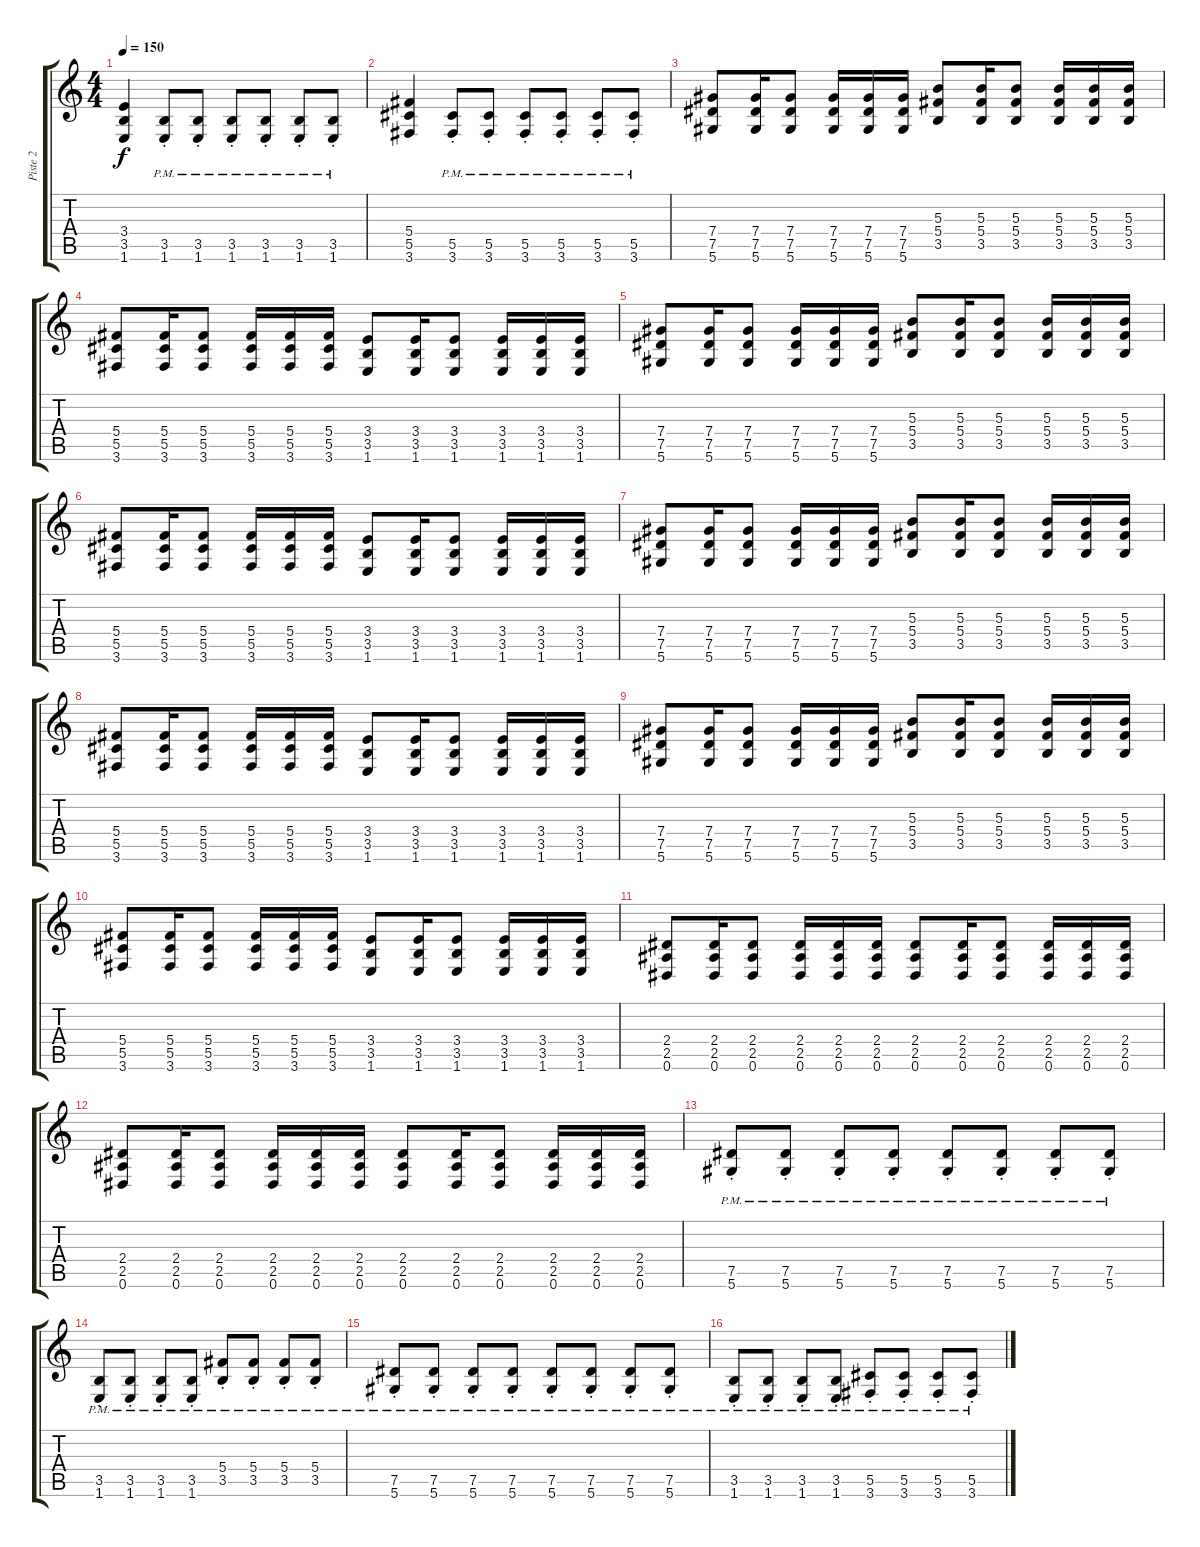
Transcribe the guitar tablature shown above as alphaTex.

\track ("Piste 2" "Piste 2") {instrument distortionguitar}
\staff {score tabs}
\tuning (Eb4 Bb3 Gb3 Db3 Ab2 Eb2) {hide}
\ts (4 4)
\tempo 150
\clef g2
\ks c
(3.4 3.5 1.6).4{dy f} (3.5{pm st} 1.6{pm st}).8 (3.5{pm st} 1.6{pm st}).8 (3.5{pm st} 1.6{pm st}).8 (3.5{pm st} 1.6{pm st}).8 (3.5{pm st} 1.6{pm st}).8 (3.5{pm st} 1.6{pm st}).8 |
(5.4 5.5 3.6).4 (5.5{pm st} 3.6{pm st}).8 (5.5{pm st} 3.6{pm st}).8 (5.5{pm st} 3.6{pm st}).8 (5.5{pm st} 3.6{pm st}).8 (5.5{pm st} 3.6{pm st}).8 (5.5{pm st} 3.6{pm st}).8 |
(7.4 7.5 5.6).8 (7.4 7.5 5.6).16 (7.4 7.5 5.6).8 (7.4 7.5 5.6).16 (7.4 7.5 5.6).16 (7.4 7.5 5.6).16 (5.3 5.4 3.5).8 (5.3 5.4 3.5).16 (5.3 5.4 3.5).8 (5.3 5.4 3.5).16 (5.3 5.4 3.5).16 (5.3 5.4 3.5).16 |
(5.4 5.5 3.6).8 (5.4 5.5 3.6).16 (5.4 5.5 3.6).8 (5.4 5.5 3.6).16 (5.4 5.5 3.6).16 (5.4 5.5 3.6).16 (3.4 3.5 1.6).8 (3.4 3.5 1.6).16 (3.4 3.5 1.6).8 (3.4 3.5 1.6).16 (3.4 3.5 1.6).16 (3.4 3.5 1.6).16 |
(7.4 7.5 5.6).8 (7.4 7.5 5.6).16 (7.4 7.5 5.6).8 (7.4 7.5 5.6).16 (7.4 7.5 5.6).16 (7.4 7.5 5.6).16 (5.3 5.4 3.5).8 (5.3 5.4 3.5).16 (5.3 5.4 3.5).8 (5.3 5.4 3.5).16 (5.3 5.4 3.5).16 (5.3 5.4 3.5).16 |
(5.4 5.5 3.6).8 (5.4 5.5 3.6).16 (5.4 5.5 3.6).8 (5.4 5.5 3.6).16 (5.4 5.5 3.6).16 (5.4 5.5 3.6).16 (3.4 3.5 1.6).8 (3.4 3.5 1.6).16 (3.4 3.5 1.6).8 (3.4 3.5 1.6).16 (3.4 3.5 1.6).16 (3.4 3.5 1.6).16 |
(7.4 7.5 5.6).8 (7.4 7.5 5.6).16 (7.4 7.5 5.6).8 (7.4 7.5 5.6).16 (7.4 7.5 5.6).16 (7.4 7.5 5.6).16 (5.3 5.4 3.5).8 (5.3 5.4 3.5).16 (5.3 5.4 3.5).8 (5.3 5.4 3.5).16 (5.3 5.4 3.5).16 (5.3 5.4 3.5).16 |
(5.4 5.5 3.6).8 (5.4 5.5 3.6).16 (5.4 5.5 3.6).8 (5.4 5.5 3.6).16 (5.4 5.5 3.6).16 (5.4 5.5 3.6).16 (3.4 3.5 1.6).8 (3.4 3.5 1.6).16 (3.4 3.5 1.6).8 (3.4 3.5 1.6).16 (3.4 3.5 1.6).16 (3.4 3.5 1.6).16 |
(7.4 7.5 5.6).8 (7.4 7.5 5.6).16 (7.4 7.5 5.6).8 (7.4 7.5 5.6).16 (7.4 7.5 5.6).16 (7.4 7.5 5.6).16 (5.3 5.4 3.5).8 (5.3 5.4 3.5).16 (5.3 5.4 3.5).8 (5.3 5.4 3.5).16 (5.3 5.4 3.5).16 (5.3 5.4 3.5).16 |
(5.4 5.5 3.6).8 (5.4 5.5 3.6).16 (5.4 5.5 3.6).8 (5.4 5.5 3.6).16 (5.4 5.5 3.6).16 (5.4 5.5 3.6).16 (3.4 3.5 1.6).8 (3.4 3.5 1.6).16 (3.4 3.5 1.6).8 (3.4 3.5 1.6).16 (3.4 3.5 1.6).16 (3.4 3.5 1.6).16 |
(2.4 2.5 0.6).8 (2.4 2.5 0.6).16 (2.4 2.5 0.6).8 (2.4 2.5 0.6).16 (2.4 2.5 0.6).16 (2.4 2.5 0.6).16 (2.4 2.5 0.6).8 (2.4 2.5 0.6).16 (2.4 2.5 0.6).8 (2.4 2.5 0.6).16 (2.4 2.5 0.6).16 (2.4 2.5 0.6).16 |
(2.4 2.5 0.6).8 (2.4 2.5 0.6).16 (2.4 2.5 0.6).8 (2.4 2.5 0.6).16 (2.4 2.5 0.6).16 (2.4 2.5 0.6).16 (2.4 2.5 0.6).8 (2.4 2.5 0.6).16 (2.4 2.5 0.6).8 (2.4 2.5 0.6).16 (2.4 2.5 0.6).16 (2.4 2.5 0.6).16 |
(7.5{pm st} 5.6{pm st}).8 (7.5{pm st} 5.6{pm st}).8 (7.5{pm st} 5.6{pm st}).8 (7.5{pm st} 5.6{pm st}).8 (7.5{pm st} 5.6{pm st}).8 (7.5{pm st} 5.6{pm st}).8 (7.5{pm st} 5.6{pm st}).8 (7.5{pm st} 5.6{pm st}).8 |
(3.5{pm st} 1.6{pm st}).8 (3.5{pm st} 1.6{pm st}).8 (3.5{pm st} 1.6{pm st}).8 (3.5{pm st} 1.6{pm st}).8 (5.4{pm st} 3.5{pm st}).8 (5.4{pm st} 3.5{pm st}).8 (5.4{pm st} 3.5{pm st}).8 (5.4{pm st} 3.5{pm st}).8 |
(7.5{pm st} 5.6{pm st}).8 (7.5{pm st} 5.6{pm st}).8 (7.5{pm st} 5.6{pm st}).8 (7.5{pm st} 5.6{pm st}).8 (7.5{pm st} 5.6{pm st}).8 (7.5{pm st} 5.6{pm st}).8 (7.5{pm st} 5.6{pm st}).8 (7.5{pm st} 5.6{pm st}).8 |
(3.5{pm st} 1.6{pm st}).8 (3.5{pm st} 1.6{pm st}).8 (3.5{pm st} 1.6{pm st}).8 (3.5{pm st} 1.6{pm st}).8 (5.5{pm st} 3.6).8 (5.5{pm st} 3.6).8 (5.5{pm st} 3.6).8 (5.5{pm st} 3.6).8
